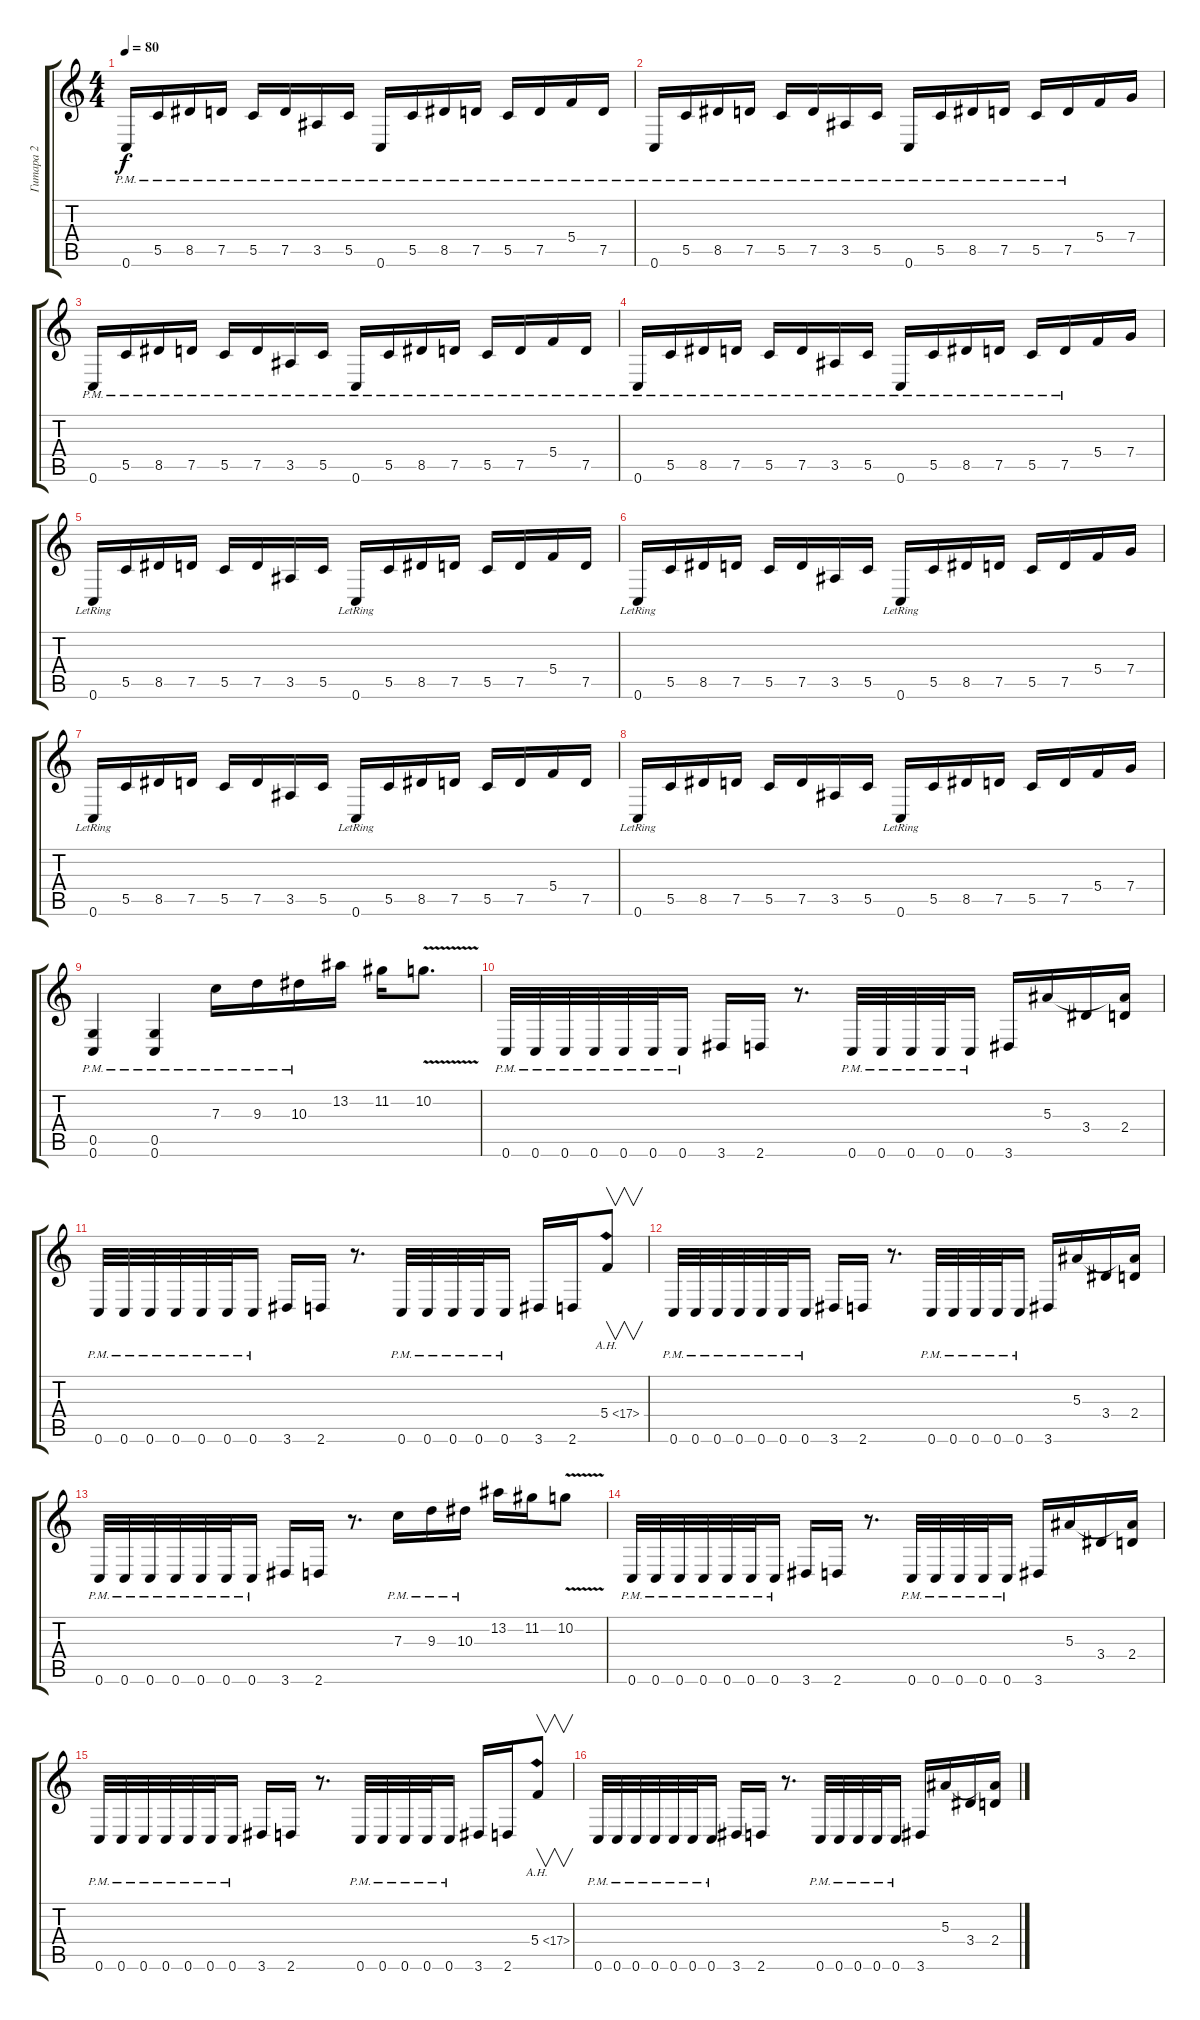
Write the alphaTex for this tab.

\track ("Гитара 2" "Гитара 2") {instrument overdrivenguitar}
\staff {score tabs}
\tuning (D4 A3 F3 C3 G2 C2) {hide}
\ts (4 4)
\tempo 80
\clef g2
\ks c
0.6{pm}.16{dy f instrument acousticguitarsteel} 5.5{pm}.16 8.5{pm}.16 7.5{pm}.16 5.5{pm}.16 7.5{pm}.16 3.5{pm}.16 5.5{pm}.16 0.6{pm}.16 5.5{pm}.16 8.5{pm}.16 7.5{pm}.16 5.5{pm}.16 7.5{pm}.16 5.4{pm}.16 7.5{pm}.16 |
0.6{pm}.16 5.5{pm}.16 8.5{pm}.16 7.5{pm}.16 5.5{pm}.16 7.5{pm}.16 3.5{pm}.16 5.5{pm}.16 0.6{pm}.16 5.5{pm}.16 8.5{pm}.16 7.5{pm}.16 5.5{pm}.16 7.5{pm}.16 5.4.16{volume 11} 7.4.16 |
0.6{pm}.16 5.5{pm}.16 8.5{pm}.16 7.5{pm}.16 5.5{pm}.16 7.5{pm}.16 3.5{pm}.16 5.5{pm}.16 0.6{pm}.16 5.5{pm}.16 8.5{pm}.16 7.5{pm}.16 5.5{pm}.16 7.5{pm}.16 5.4{pm}.16 7.5{pm}.16 |
0.6{pm}.16 5.5{pm}.16 8.5{pm}.16 7.5{pm}.16 5.5{pm}.16 7.5{pm}.16 3.5{pm}.16 5.5{pm}.16 0.6{pm}.16 5.5{pm}.16 8.5{pm}.16 7.5{pm}.16 5.5{pm}.16 7.5{pm}.16 5.4.16{volume 11} 7.4.16 |
0.6{lr}.16{volume 16} 5.5.16 8.5.16 7.5.16 5.5.16 7.5.16 3.5.16 5.5.16 0.6{lr}.16 5.5.16 8.5.16 7.5.16 5.5.16 7.5.16 5.4.16 7.5.16 |
0.6{lr}.16 5.5.16 8.5.16 7.5.16 5.5.16 7.5.16 3.5.16 5.5.16 0.6{lr}.16 5.5.16 8.5.16 7.5.16 5.5.16 7.5.16 5.4.16 7.4.16 |
0.6{lr}.16 5.5.16 8.5.16 7.5.16 5.5.16 7.5.16 3.5.16 5.5.16 0.6{lr}.16 5.5.16 8.5.16 7.5.16 5.5.16 7.5.16 5.4.16 7.5.16 |
0.6{lr}.16 5.5.16 8.5.16 7.5.16 5.5.16 7.5.16 3.5.16 5.5.16 0.6{lr}.16 5.5.16 8.5.16 7.5.16 5.5.16 7.5.16 5.4.16 7.4.16 |
(0.5{pm} 0.6{pm}).4{instrument overdrivenguitar} (0.5{pm} 0.6{pm}).4 7.3{pm}.16 9.3{pm}.16 10.3{pm}.16 13.2.16 11.2.16 10.2{v}.8{d} |
0.6{pm}.32 0.6{pm}.32 0.6{pm}.32 0.6{pm}.32 0.6{pm}.32 0.6{pm}.32 0.6{pm}.16 3.6.16 2.6.16 r.8{d} 0.6{pm}.32 0.6{pm}.32 0.6{pm}.32 0.6{pm}.32 0.6{pm}.16 3.6.16 5.3.16 3.4.16 (5.3{t} 2.4).16 |
0.6{pm}.32 0.6{pm}.32 0.6{pm}.32 0.6{pm}.32 0.6{pm}.32 0.6{pm}.32 0.6{pm}.16 3.6.16 2.6.16 r.8{d} 0.6{pm}.32 0.6{pm}.32 0.6{pm}.32 0.6{pm}.32 0.6{pm}.16 3.6.16 2.6.16 5.4{ah 12}.8{v} |
0.6{pm}.32 0.6{pm}.32 0.6{pm}.32 0.6{pm}.32 0.6{pm}.32 0.6{pm}.32 0.6{pm}.16 3.6.16 2.6.16 r.8{d} 0.6{pm}.32 0.6{pm}.32 0.6{pm}.32 0.6{pm}.32 0.6{pm}.16 3.6.16 5.3.16 3.4.16 (5.3{t} 2.4).16 |
0.6{pm}.32 0.6{pm}.32 0.6{pm}.32 0.6{pm}.32 0.6{pm}.32 0.6{pm}.32 0.6{pm}.16 3.6.16 2.6.16 r.8{d} 7.3{pm}.16 9.3{pm}.16 10.3{pm}.16 13.2.16 11.2.16 10.2{v}.8 |
0.6{pm}.32 0.6{pm}.32 0.6{pm}.32 0.6{pm}.32 0.6{pm}.32 0.6{pm}.32 0.6{pm}.16 3.6.16 2.6.16 r.8{d} 0.6{pm}.32 0.6{pm}.32 0.6{pm}.32 0.6{pm}.32 0.6{pm}.16 3.6.16 5.3.16 3.4.16 (5.3{t} 2.4).16 |
0.6{pm}.32 0.6{pm}.32 0.6{pm}.32 0.6{pm}.32 0.6{pm}.32 0.6{pm}.32 0.6{pm}.16 3.6.16 2.6.16 r.8{d} 0.6{pm}.32 0.6{pm}.32 0.6{pm}.32 0.6{pm}.32 0.6{pm}.16 3.6.16 2.6.16 5.4{ah 12}.8{v} |
0.6{pm}.32 0.6{pm}.32 0.6{pm}.32 0.6{pm}.32 0.6{pm}.32 0.6{pm}.32 0.6{pm}.16 3.6.16 2.6.16 r.8{d} 0.6{pm}.32 0.6{pm}.32 0.6{pm}.32 0.6{pm}.32 0.6{pm}.16 3.6.16 5.3.16 3.4.16 (5.3{t} 2.4).16
